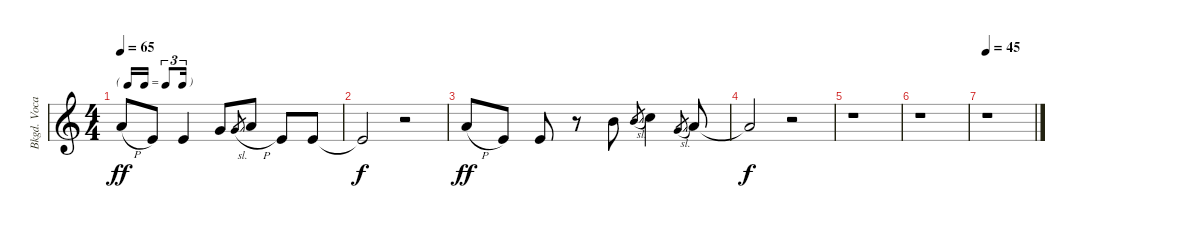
\track ("Bkgd. Vocal" "Bkgd. Voca") {instrument lead6voice}
\staff {score}
\tuning (E4 B3 G3 D3 A2 E2) {hide}
\ts (4 4)
\tf triplet16th
\tempo 65
\clef g2
\ks aminor
5.1{h}.8{dy ff} 0.1.8 0.1.4 3.1.8 3.1{sl}.8{gr} 5.1{h}.8 0.1.8 0.1.8 |
0.1{t}.2{dy f} r.2 |
5.1{h}.8{dy ff} 0.1.8 0.1.8 r.8 7.1.8 7.1{sl}.8{gr} 8.1.4 3.1{sl}.8{gr} 5.1.8 |
5.1{t}.2{dy f} r.2 |
r.1 |
r.1 |
\tempo 45
r.1
